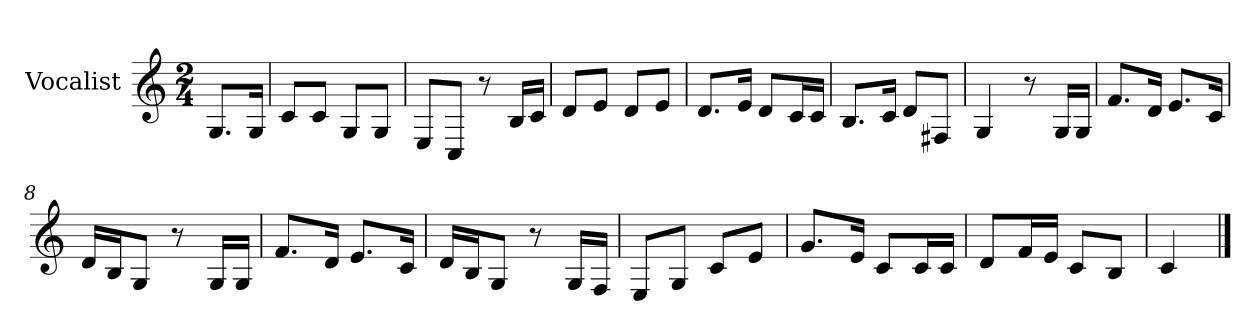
**kern
*part1
*staff1
*I"Vocalist
*k[]
*C:
*M2/4
=
8.GL
16GJk
=1
8cL
8cJ
8GL
8GJ
=2
8EL
8CJ
8r
16BLL
16cJJ
=3
8dL
8eJ
8dL
8eJ
=4
8.dL
16eJk
8dL
16cL
16cJJ
=5
8.BL
16cJk
8dL
8F#XJ
=6
4G
8r
16GLL
16GJJ
=7
8.fL
16dJk
8.eL
16cJk
=8
16dLL
16BJ
8GJ
8r
16GLL
16GJJ
=9
8.fL
16dJk
8.eL
16cJk
=10
16dLL
16BJ
8GJ
8r
16GLL
16FJJ
=11
8EL
8GJ
8cL
8eJ
=12
8.gL
16eJk
8cL
16cL
16cJJ
=13
8dL
16fL
16eJJ
8cL
8BJ
=14
4c
==
*-
